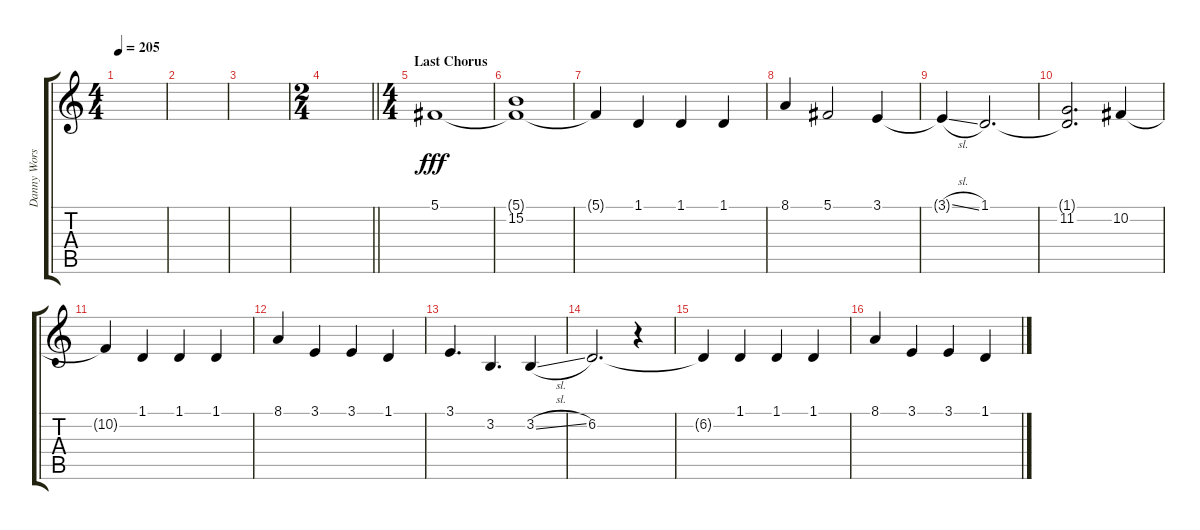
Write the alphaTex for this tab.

\track ("Danny Worsnop" "Danny Wors") {instrument flute}
\staff {score tabs}
\tuning (Db4 Ab3 E3 B2 Gb2 B1) {hide}
\ts (4 4)
\tempo 205
\clef g2
\ks c
|
|
|
\ts (2 4)
\barLineRight lightlight
|
\ts (4 4)
\section ("" "Last Chorus")
5.1.1{dy fff} |
(5.1{t} 15.2).1 |
5.1{t}.4 1.1.4 1.1.4 1.1.4 |
8.1.4 5.1.2 3.1.4 |
3.1{sl t}.4 1.1.2{d} |
(1.1{t} 11.2).2{d} 10.2.4 |
10.2{t}.4 1.1.4 1.1.4 1.1.4 |
8.1.4 3.1.4 3.1.4 1.1.4 |
3.1.4{d} 3.2.4{d} 3.2{sl}.4 |
6.2.2{d} r.4 |
6.2{t}.4 1.1.4 1.1.4 1.1.4 |
8.1.4 3.1.4 3.1.4 1.1.4
